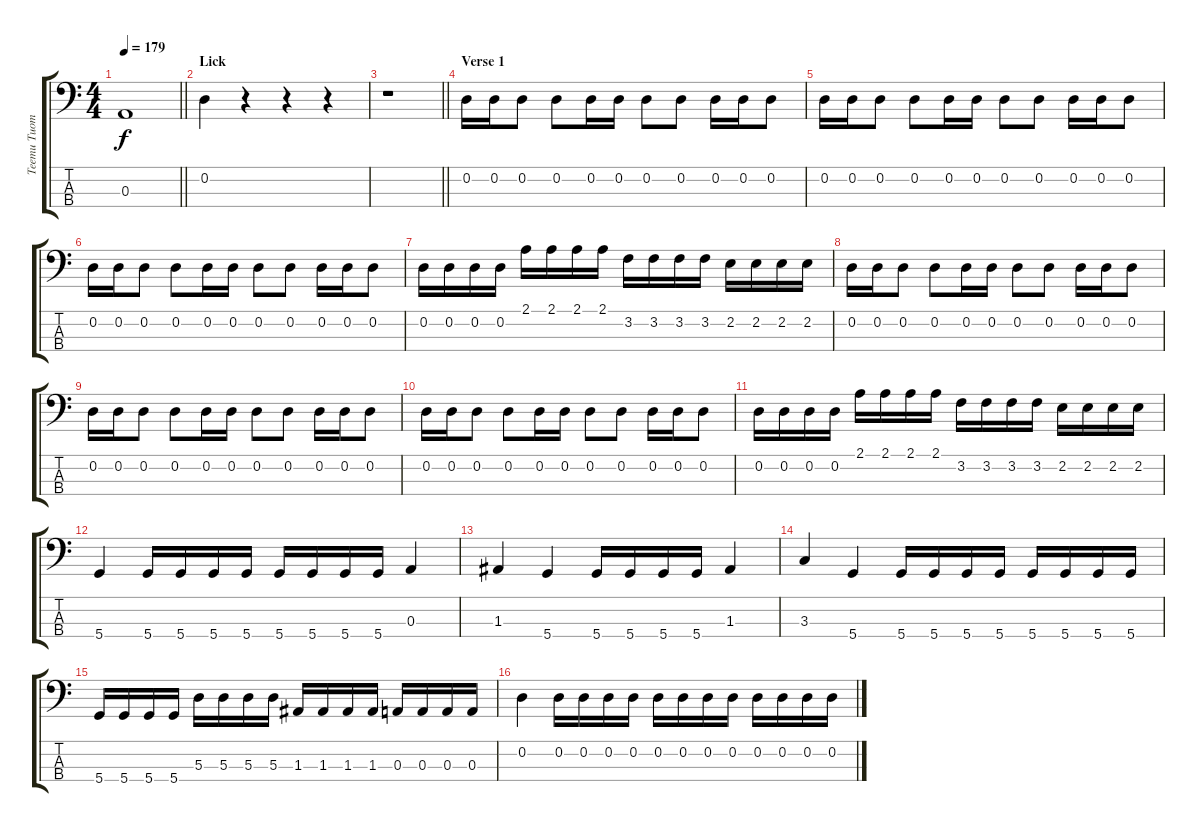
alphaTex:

\track ("Teemu Tuominen (Bass)" "Teemu Tuom") {instrument electricbassfinger}
\staff {score tabs}
\tuning (G2 D2 A1 D1) {hide}
\ts (4 4)
\tempo 179
\clef f4
\barLineRight lightlight
\ks c
0.3{t}.1{dy f} |
\section ("" "Lick")
0.2.4 r.4 r.4 r.4 |
\barLineRight lightlight
r.1 |
\section ("" "Verse 1")
0.2.16 0.2.16 0.2.8 0.2.8 0.2.16 0.2.16 0.2.8 0.2.8 0.2.16 0.2.16 0.2.8 |
0.2.16 0.2.16 0.2.8 0.2.8 0.2.16 0.2.16 0.2.8 0.2.8 0.2.16 0.2.16 0.2.8 |
0.2.16 0.2.16 0.2.8 0.2.8 0.2.16 0.2.16 0.2.8 0.2.8 0.2.16 0.2.16 0.2.8 |
0.2.16 0.2.16 0.2.16 0.2.16 2.1.16 2.1.16 2.1.16 2.1.16 3.2.16 3.2.16 3.2.16 3.2.16 2.2.16 2.2.16 2.2.16 2.2.16 |
0.2.16 0.2.16 0.2.8 0.2.8 0.2.16 0.2.16 0.2.8 0.2.8 0.2.16 0.2.16 0.2.8 |
0.2.16 0.2.16 0.2.8 0.2.8 0.2.16 0.2.16 0.2.8 0.2.8 0.2.16 0.2.16 0.2.8 |
0.2.16 0.2.16 0.2.8 0.2.8 0.2.16 0.2.16 0.2.8 0.2.8 0.2.16 0.2.16 0.2.8 |
0.2.16 0.2.16 0.2.16 0.2.16 2.1.16 2.1.16 2.1.16 2.1.16 3.2.16 3.2.16 3.2.16 3.2.16 2.2.16 2.2.16 2.2.16 2.2.16 |
5.4.4 5.4.16 5.4.16 5.4.16 5.4.16 5.4.16 5.4.16 5.4.16 5.4.16 0.3.4 |
1.3.4 5.4.4 5.4.16 5.4.16 5.4.16 5.4.16 1.3.4 |
3.3.4 5.4.4 5.4.16 5.4.16 5.4.16 5.4.16 5.4.16 5.4.16 5.4.16 5.4.16 |
5.4.16 5.4.16 5.4.16 5.4.16 5.3.16 5.3.16 5.3.16 5.3.16 1.3.16 1.3.16 1.3.16 1.3.16 0.3.16 0.3.16 0.3.16 0.3.16 |
0.2.4 0.2.16 0.2.16 0.2.16 0.2.16 0.2.16 0.2.16 0.2.16 0.2.16 0.2.16 0.2.16 0.2.16 0.2.16
